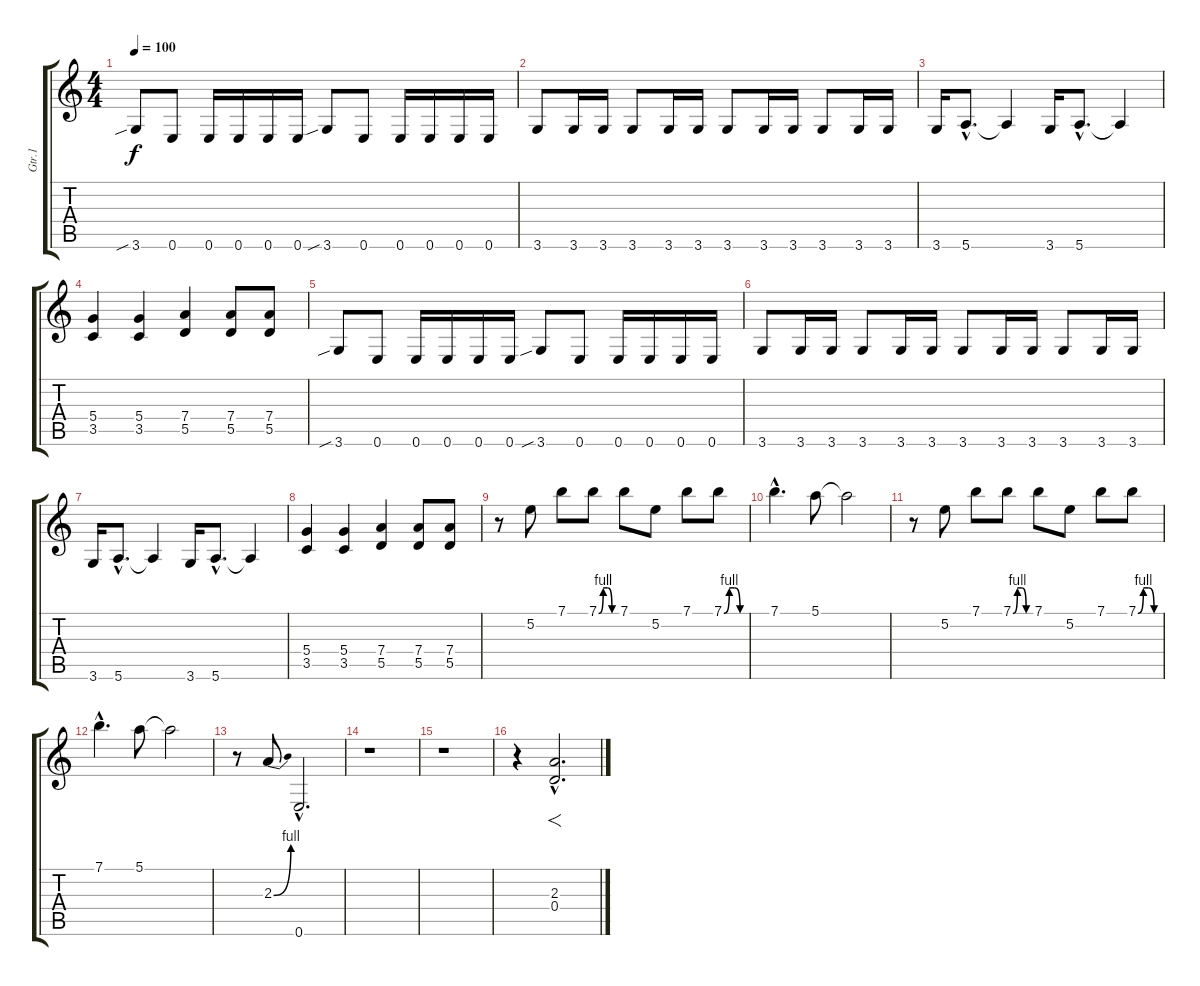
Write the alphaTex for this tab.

\track ("Gtr.1" "Gtr.1") {instrument distortionguitar}
\staff {score tabs}
\tuning (E4 B3 G3 D3 A2 E2) {hide}
\ts (4 4)
\tempo 100
\clef g2
\ks c
3.6{sib}.8{dy f} 0.6.8 0.6.16 0.6.16 0.6.16 0.6.16 3.6{sib}.8 0.6.8 0.6.16 0.6.16 0.6.16 0.6.16 |
3.6.8 3.6.16 3.6.16 3.6.8 3.6.16 3.6.16 3.6.8 3.6.16 3.6.16 3.6.8 3.6.16 3.6.16 |
3.6.16 5.6{hac}.8{d} 5.6{t}.4 3.6.16 5.6{hac}.8{d} 5.6{t}.4 |
(5.4 3.5).4 (5.4 3.5).4 (7.4 5.5).4 (7.4 5.5).8 (7.4 5.5).8 |
3.6{sib}.8 0.6.8 0.6.16 0.6.16 0.6.16 0.6.16 3.6{sib}.8 0.6.8 0.6.16 0.6.16 0.6.16 0.6.16 |
3.6.8 3.6.16 3.6.16 3.6.8 3.6.16 3.6.16 3.6.8 3.6.16 3.6.16 3.6.8 3.6.16 3.6.16 |
3.6.16 5.6{hac}.8{d} 5.6{t}.4 3.6.16 5.6{hac}.8{d} 5.6{t}.4 |
(5.4 3.5).4 (5.4 3.5).4 (7.4 5.5).4 (7.4 5.5).8 (7.4 5.5).8 |
r.8 5.2.8 7.1.8 7.1{be (custom 0 0 15 4 30 4 45 0 60 0)}.8 7.1.8 5.2.8 7.1.8 7.1{be (custom 0 0 15 4 30 4 45 0 60 0)}.8 |
7.1{hac}.4{d} 5.1.8 5.1{t}.2 |
r.8 5.2.8 7.1.8 7.1{be (custom 0 0 15 4 30 4 45 0 60 0)}.8 7.1.8 5.2.8 7.1.8 7.1{be (custom 0 0 15 4 30 4 45 0 60 0)}.8 |
7.1{hac}.4{d} 5.1.8 5.1{t}.2 |
r.8 2.3{be (bend 0 0 60 4)}.8 0.6{hac}.2{d} |
r.1 |
r.1 |
r.4 (2.3{hac} 0.4{hac}).2{f d}
